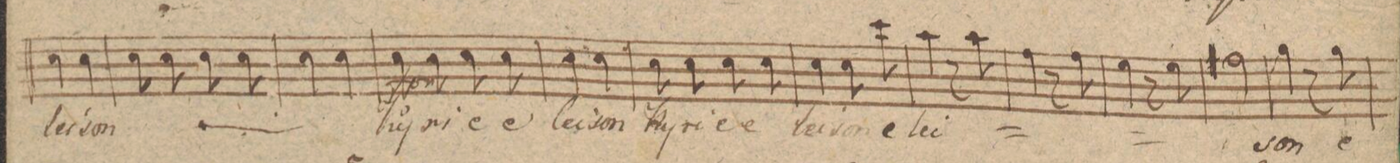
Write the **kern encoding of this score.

**kern	**text	**dynam
*I"Baſso.	*	*
*clefF4	*	*
*k[f#c#g#d#]	*	*
*M2/4	*	*
4E\	-lei-	.
4E\	-son	.
=187	=187	=187
*	*ij	*
8E\	Ky-	.
8E\	-ri-	.
8E\	-e	.
8E\	e-	.
=188	=188	=188
4E\	-lei-	.
4E\	-son	.
*	*Xij	*
=189	=189	=189
8E\	Ky-	f
8E\	-ri-	.
8E\	-e	.
8E\	e-	.
=190	=190	=190
4E\	-lei-	.
4E\	-son	.
=191	=191	=191
8E\	Ky-	.
8E\	-ri-	.
8E\	-e	.
8E\	e-	.
=192	=192	=192
4E\	-lei-	.
8E\	-son	.
8e\	e-	.
=193	=193	=193
4c#\	-lei-	.
8r	.	.
8c#\	.	.
=194	=194	=194
4A\	.	.
8r	.	.
8A\	.	.
=195	=195	=195
4G#\	.	.
8r	.	.
8G#\	.	.
=196	=196	=196
2A#X\	.	.
=197	=197	=197
4B\	-son	.
8r	.	.
8B\	e-	.
=198	=198	=198
*-	*-	*-
